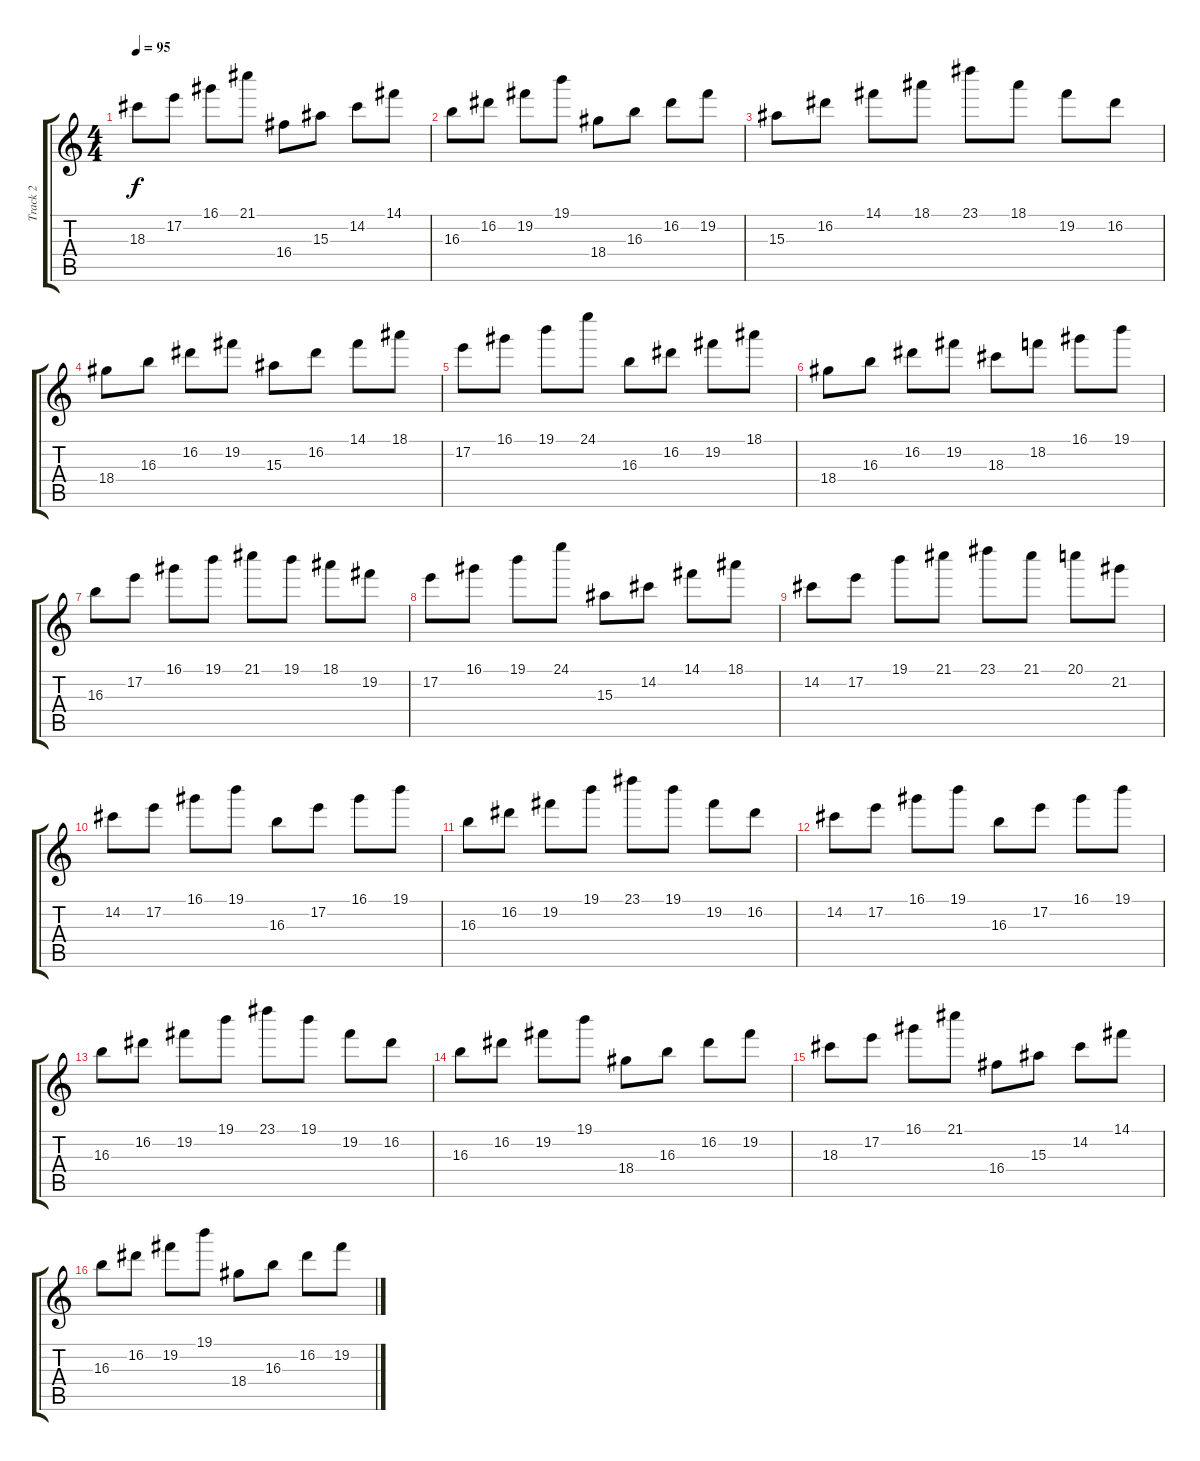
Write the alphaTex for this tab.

\track ("Track 2" "Track 2") {instrument electricguitarjazz}
\staff {score tabs}
\tuning (E4 B3 G3 D3 A2 E2) {hide}
\ts (4 4)
\tempo 95
\clef g2
\ks c
18.3.8{dy f} 17.2.8 16.1.8 21.1.8 16.4.8 15.3.8 14.2.8 14.1.8 |
16.3.8 16.2.8 19.2.8 19.1.8 18.4.8 16.3.8 16.2.8 19.2.8 |
15.3.8 16.2.8 14.1.8 18.1.8 23.1.8 18.1.8 19.2.8 16.2.8 |
18.4.8 16.3.8 16.2.8 19.2.8 15.3.8 16.2.8 14.1.8 18.1.8 |
17.2.8 16.1.8 19.1.8 24.1.8 16.3.8 16.2.8 19.2.8 18.1.8 |
18.4.8 16.3.8 16.2.8 19.2.8 18.3.8 18.2.8 16.1.8 19.1.8 |
16.3.8 17.2.8 16.1.8 19.1.8 21.1.8 19.1.8 18.1.8 19.2.8 |
17.2.8 16.1.8 19.1.8 24.1.8 15.3.8 14.2.8 14.1.8 18.1.8 |
14.2.8 17.2.8 19.1.8 21.1.8 23.1.8 21.1.8 20.1.8 21.2.8 |
14.2.8 17.2.8 16.1.8 19.1.8 16.3.8 17.2.8 16.1.8 19.1.8 |
16.3.8 16.2.8 19.2.8 19.1.8 23.1.8 19.1.8 19.2.8 16.2.8 |
14.2.8 17.2.8 16.1.8 19.1.8 16.3.8 17.2.8 16.1.8 19.1.8 |
16.3.8 16.2.8 19.2.8 19.1.8 23.1.8 19.1.8 19.2.8 16.2.8 |
16.3.8 16.2.8 19.2.8 19.1.8 18.4.8 16.3.8 16.2.8 19.2.8 |
18.3.8 17.2.8 16.1.8 21.1.8 16.4.8 15.3.8 14.2.8 14.1.8 |
16.3.8 16.2.8 19.2.8 19.1.8 18.4.8 16.3.8 16.2.8 19.2.8
